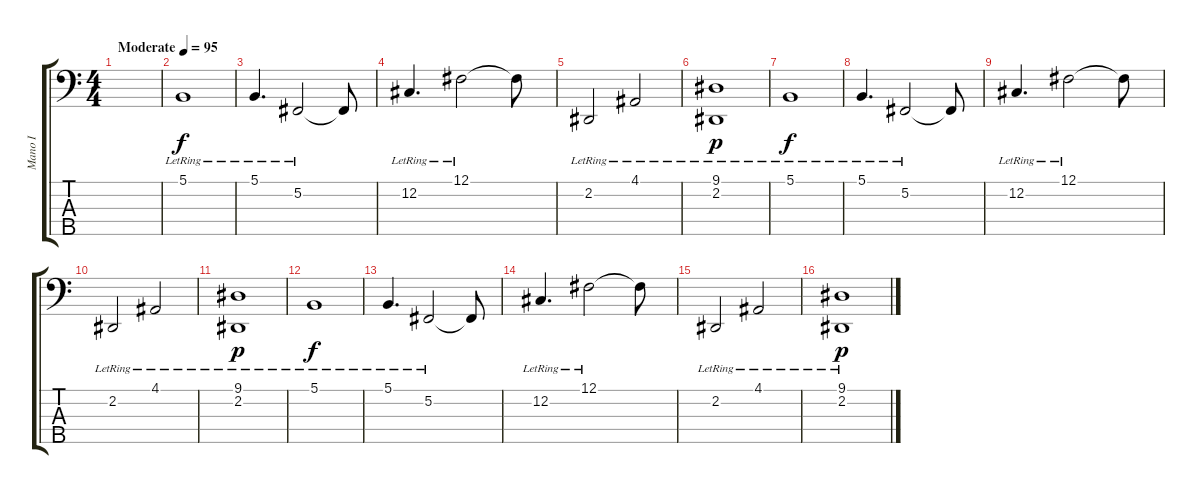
\track ("Mano I" "Mano I") {instrument brightacousticpiano}
\staff {score tabs}
\tuning (Gb2 Db2 Ab1 Eb1 Bb0) {hide}
\ts (4 4)
\tempo (95 "Moderate")
\clef f4
\ks c
|
5.1{lr}.1 |
5.1{lr}.4{d} 5.2{lr}.2 5.2{t}.8 |
12.2{lr}.4{d} 12.1{lr}.2 12.1{t}.8 |
2.2{lr}.2 4.1{lr}.2 |
(9.1{lr} 2.2).1{dy p} |
5.1{lr}.1{dy f} |
5.1{lr}.4{d} 5.2{lr}.2 5.2{t}.8 |
12.2{lr}.4{d} 12.1{lr}.2 12.1{t}.8 |
2.2{lr}.2 4.1{lr}.2 |
(9.1{lr} 2.2).1{dy p} |
5.1{lr}.1{dy f} |
5.1{lr}.4{d} 5.2{lr}.2 5.2{t}.8 |
12.2{lr}.4{d} 12.1{lr}.2 12.1{t}.8 |
2.2{lr}.2 4.1{lr}.2 |
(9.1{lr} 2.2).1{dy p}
